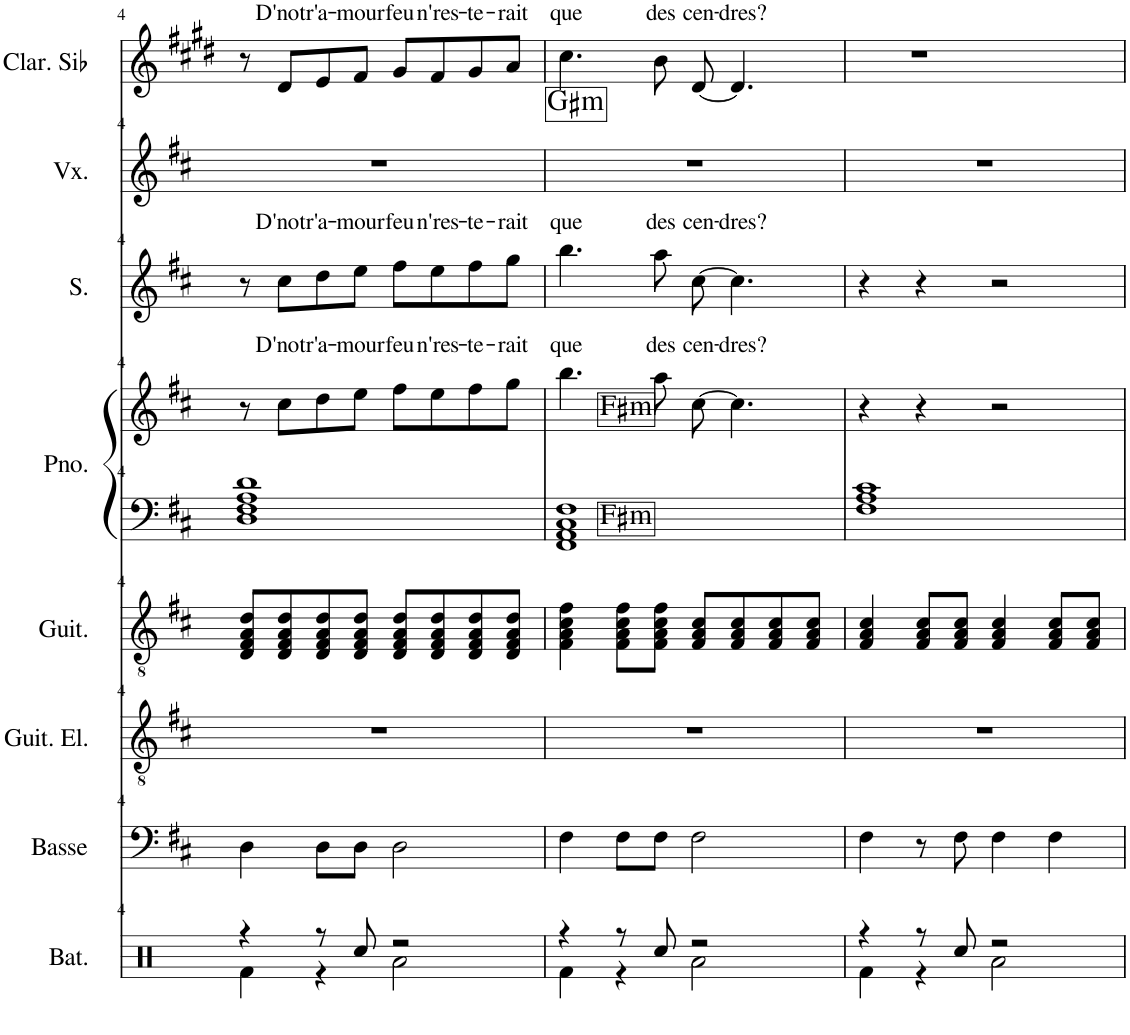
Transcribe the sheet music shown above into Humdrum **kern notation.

**kern	**kern	**kern	**kern	**kern	**kern	**text	**harte	**kern	**text	**kern	**kern	**text	**harte
*part8	*part7	*part6	*part5	*part4	*part4	*part4	*part4	*part3	*part3	*part2	*part1	*part1	*part1
*staff9	*staff8	*staff7	*staff6	*staff5	*staff4	*staff4	*	*staff3	*staff3	*staff2	*staff1	*staff1	*
*I"Batterie	*I"Basse acoustique	*I"Guitare électrique	*I"Guitare acoustique	*I"Piano	*	*	*	*I"Soprano	*	*I"Voix	*I"Clarinette en Sib	*	*
*I'Bat.	*I'Basse	*I'Guit. El.	*I'Guit.	*I'Pno.	*	*	*	*I'S.	*	*I'Vx.	*I'Clar. Sib	*	*
!!LO:PB:g=z
*clefX	*clefF4	*clefGv2	*clefGv2	*clefF4	*clefG2	*	*	*clefG2	*	*clefG2	*clefG2	*	*
*	*Trd7c12	*	*	*	*	*	*	*	*	*	*Trd1c2	*	*
*k[]	*k[f#c#]	*k[f#c#]	*k[f#c#]	*k[f#c#]	*k[f#c#]	*	*	*k[f#c#]	*	*k[f#c#]	*k[f#c#g#d#]	*	*
*M4/4	*M4/4	*M4/4	*M4/4	*M4/4	*M4/4	*	*	*M4/4	*	*M4/4	*M4/4	*	*
=4	=4	=4	=4	=4	=4	=4	=4	=4	=4	=4	=4	=4	=4
*^	*	*	*	*	*	*	*	*	*	*	*	*	*
4r	4Rf\	4D\	1r	8D/ 8F#/ 8A/ 8d/L	1D 1F# 1A 1d	8r	.	.	8r	.	1r	8r	.	.
!	!	!	!	!	!	!	!LO:LY:a	!	!	!LO:LY:a	!	!	!LO:LY:a	!
.	.	.	.	8D/ 8F#/ 8A/ 8d/	.	8cc#\L	D'notr'	.	8cc#\L	D'notr'	.	8d#/L	D'notr'	.
!	!	!	!	!	!	!	!LO:LY:a	!	!	!LO:LY:a	!	!	!LO:LY:a	!
8r	4r	8D\L	.	8D/ 8F#/ 8A/ 8d/	.	8dd\	a-	.	8dd\	a-	.	8e/	a-	.
!	!	!	!	!	!	!	!LO:LY:a	!	!	!LO:LY:a	!	!	!LO:LY:a	!
8Rcc/	.	8D\J	.	8D/ 8F#/ 8A/ 8d/J	.	8ee\J	-mour	.	8ee\J	-mour	.	8f#/J	-mour	.
!	!	!	!	!	!	!	!LO:LY:a	!	!	!LO:LY:a	!	!	!LO:LY:a	!
2r	2Ra\	2D\	.	8D/ 8F#/ 8A/ 8d/L	.	8ff#\L	feu	.	8ff#\L	feu	.	8g#/L	feu	.
!	!	!	!	!	!	!	!LO:LY:a	!	!	!LO:LY:a	!	!	!LO:LY:a	!
.	.	.	.	8D/ 8F#/ 8A/ 8d/	.	8ee\	n'res-	.	8ee\	n'res-	.	8f#/	n'res-	.
!	!	!	!	!	!	!	!LO:LY:a	!	!	!LO:LY:a	!	!	!LO:LY:a	!
.	.	.	.	8D/ 8F#/ 8A/ 8d/	.	8ff#\	-te-	.	8ff#\	-te-	.	8g#/	-te-	.
!	!	!	!	!	!	!	!LO:LY:a	!	!	!LO:LY:a	!	!	!LO:LY:a	!
.	.	.	.	8D/ 8F#/ 8A/ 8d/J	.	8gg\J	-rait	.	8gg\J	-rait	.	8a/J	-rait	.
=5	=5	=5	=5	=5	=5	=5	=5	=5	=5	=5	=5	=5	=5	=5
!	!	!	!	!	!	!	!LO:LY:a	!LO:H:n=1:kt=m	!	!LO:LY:a	!	!	!LO:LY:a	!
!	!	!	!	!	!	!	!	!LO:H:n=2:kt=m	!	!	!	!	!	!LO:H:kt=m
4r	4Rf\	4F#\	1r	4F#\ 4A\ 4c#\ 4f#\	1FF# 1AA 1C# 1F#	4.bb\	que	F#:min F#:min	4.bb\	que	1r	4.cc#\	que	G#:min
8r	4r	8F#\L	.	8F#\ 8A\ 8c#\ 8f#\L	.	.	.	.	.	.	.	.	.	.
!	!	!	!	!	!	!	!LO:LY:a	!	!	!LO:LY:a	!	!	!LO:LY:a	!
8Rcc/	.	8F#\J	.	8F#\ 8A\ 8c#\ 8f#\J	.	8aa\	des	.	8aa\	des	.	8b\	des	.
!	!	!	!	!	!	!	!LO:LY:a	!	!	!LO:LY:a	!	!	!LO:LY:a	!
2r	2Ra\	2F#\	.	8F#/ 8A/ 8c#/L	.	[8cc#\	cen-	.	[8cc#\	cen-	.	[8d#/	cen-	.
!	!	!	!	!	!	!	!LO:LY:a	!	!	!LO:LY:a	!	!	!LO:LY:a	!
.	.	.	.	8F#/ 8A/ 8c#/	.	4.cc#\]	-dres?	.	4.cc#\]	-dres?	.	4.d#/]	-dres?	.
.	.	.	.	8F#/ 8A/ 8c#/	.	.	.	.	.	.	.	.	.	.
.	.	.	.	8F#/ 8A/ 8c#/J	.	.	.	.	.	.	.	.	.	.
=6	=6	=6	=6	=6	=6	=6	=6	=6	=6	=6	=6	=6	=6	=6
4r	4Rf\	4F#\	1r	4F#/ 4A/ 4c#/	1F# 1A 1c#	4r	.	.	4r	.	1r	1r	.	.
8r	4r	8r	.	8F#/ 8A/ 8c#/L	.	4r	.	.	4r	.	.	.	.	.
8Rcc/	.	8F#\	.	8F#/ 8A/ 8c#/J	.	.	.	.	.	.	.	.	.	.
2r	2Ra\	4F#\	.	4F#/ 4A/ 4c#/	.	2r	.	.	2r	.	.	.	.	.
.	.	4F#\	.	8F#/ 8A/ 8c#/L	.	.	.	.	.	.	.	.	.	.
.	.	.	.	8F#/ 8A/ 8c#/J	.	.	.	.	.	.	.	.	.	.
*v	*v	*	*	*	*	*	*	*	*	*	*	*	*	*
=	=	=	=	=	=	=	=	=	=	=	=	=	=
*-	*-	*-	*-	*-	*-	*-	*-	*-	*-	*-	*-	*-	*-
